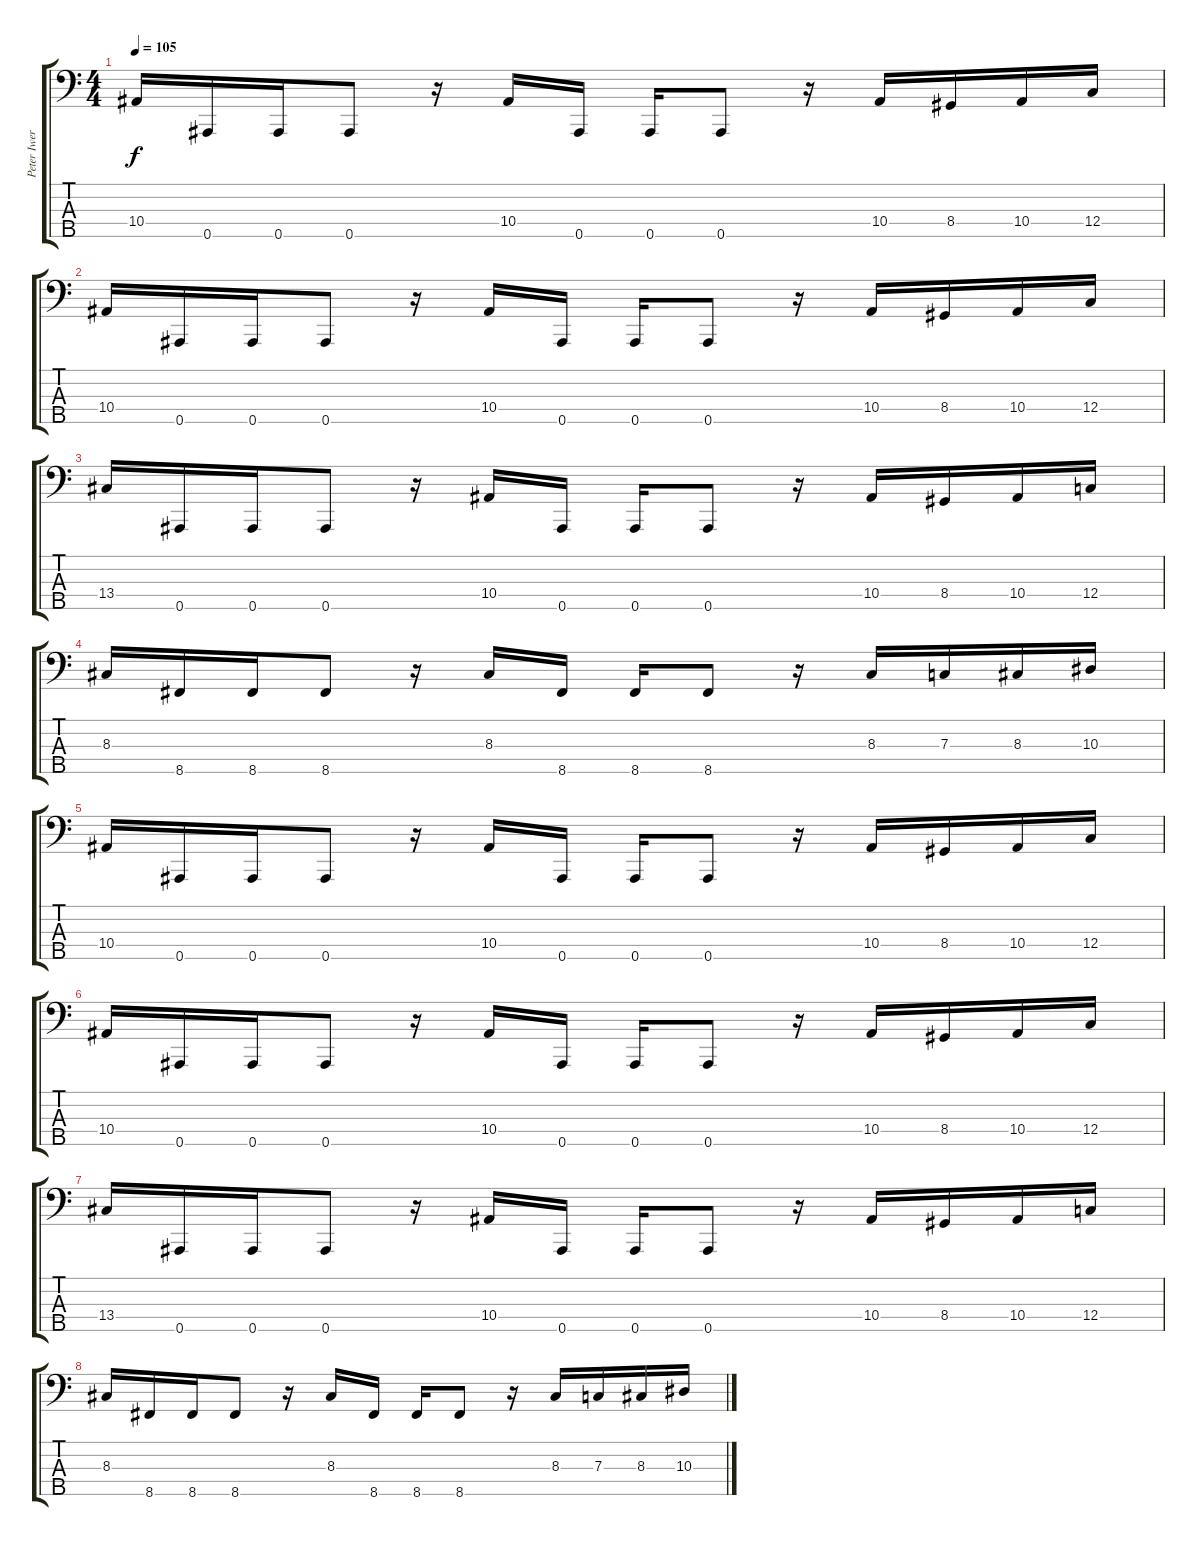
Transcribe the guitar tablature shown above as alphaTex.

\track ("Peter Iwers" "Peter Iwer") {instrument electricbassfinger}
\staff {score tabs}
\tuning (Eb2 Bb1 F1 C1 Bb0) {hide}
\ts (4 4)
\tempo 105
\clef f4
\ks c
10.4.16{dy f} 0.5.16 0.5.16 0.5.8 r.16 10.4.16 0.5.16 0.5.16 0.5.8 r.16 10.4.16 8.4.16 10.4.16 12.4.16 |
10.4.16 0.5.16 0.5.16 0.5.8 r.16 10.4.16 0.5.16 0.5.16 0.5.8 r.16 10.4.16 8.4.16 10.4.16 12.4.16 |
13.4.16 0.5.16 0.5.16 0.5.8 r.16 10.4.16 0.5.16 0.5.16 0.5.8 r.16 10.4.16 8.4.16 10.4.16 12.4.16 |
8.3.16 8.5.16 8.5.16 8.5.8 r.16 8.3.16 8.5.16 8.5.16 8.5.8 r.16 8.3.16 7.3.16 8.3.16 10.3.16 |
10.4.16 0.5.16 0.5.16 0.5.8 r.16 10.4.16 0.5.16 0.5.16 0.5.8 r.16 10.4.16 8.4.16 10.4.16 12.4.16 |
10.4.16 0.5.16 0.5.16 0.5.8 r.16 10.4.16 0.5.16 0.5.16 0.5.8 r.16 10.4.16 8.4.16 10.4.16 12.4.16 |
13.4.16 0.5.16 0.5.16 0.5.8 r.16 10.4.16 0.5.16 0.5.16 0.5.8 r.16 10.4.16 8.4.16 10.4.16 12.4.16 |
8.3.16 8.5.16 8.5.16 8.5.8 r.16 8.3.16 8.5.16 8.5.16 8.5.8 r.16 8.3.16 7.3.16 8.3.16 10.3.16
